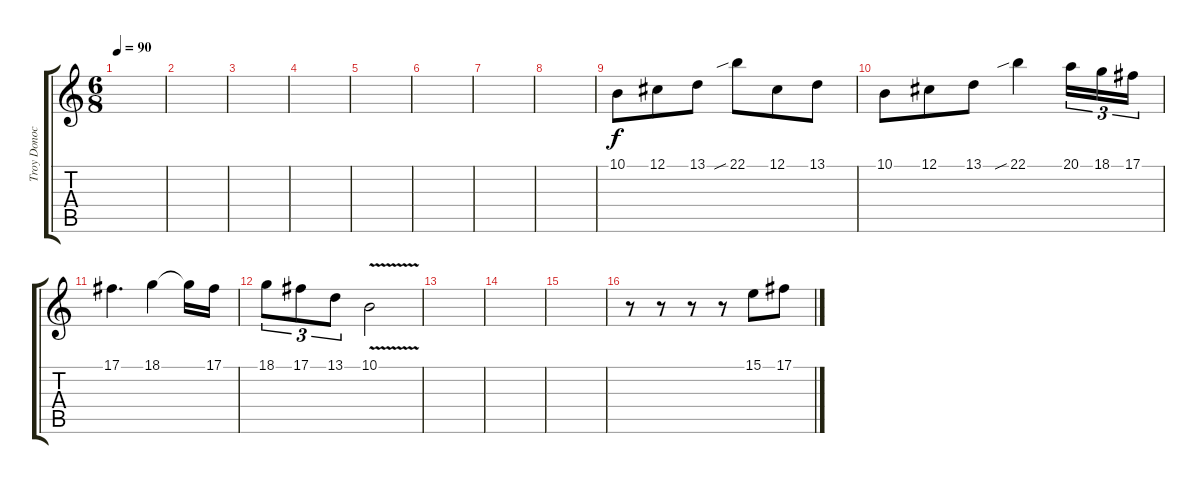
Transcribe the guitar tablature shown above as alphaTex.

\track ("Troy Donockley" "Troy Donoc") {instrument bagpipe}
\staff {score tabs}
\tuning (Db4 Ab3 E3 B2 Gb2 Db2) {hide}
\ts (6 8)
\tempo 90
\clef g2
\ks c
|
|
|
|
|
|
|
|
10.1.8 12.1.8 13.1.8 22.1{sib}.8 12.1.8 13.1.8 |
10.1.8 12.1.8 13.1.8 22.1{sib}.4 20.1.16{tu (3 2)} 18.1.16{tu (3 2)} 17.1.16{tu (3 2)} |
17.1.4{d} 18.1.4 18.1{t}.16 17.1.16 |
18.1.8{tu (3 2)} 17.1.8{tu (3 2)} 13.1.8{tu (3 2)} 10.1{v}.2 |
|
|
|
r.8 r.8 r.8 r.8 15.1.8 17.1.8
